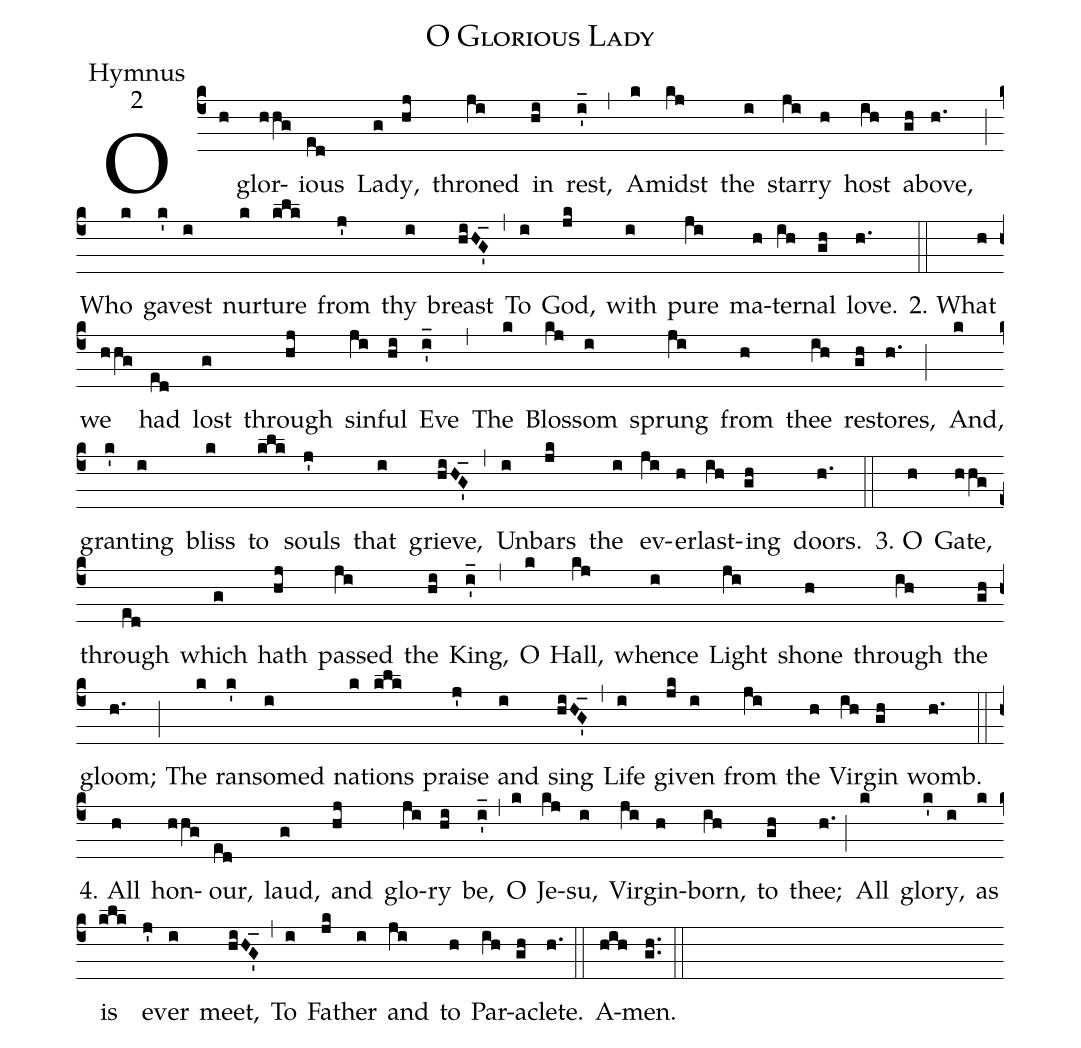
name: O Glorious Lady;
office-part: Hymnus;
mode: 2;
%%
(c4)O(h) glor(hhg)ious(ed) La(g)dy,(hj) throned(ji) in(hi) rest,(i'_) (,)
A(k)midst(kj) the(i) star(ji)ry(h) host(ih) a(gh)bove,(h.) (;)
Who(k) gav(k')est(i) nur(k)ture(klk) from(j') thy(i) breast(hiHG'_) (,)
To(i) God,(jk) with(i) pure(ji) ma(h)ter(ih)nal(gh) love.(h.) (::)

2. What(h) we(hhg) had(ed) lost(g) through(hj) sin(ji)ful(hi) Eve(i'_) (,)
The(k) Blos(kj)som(i) sprung(ji) from(h) thee(ih) re(gh)stores,(h.) (;)
And,(k) grant(k')ing(i) bliss(k) to(klk) souls(j') that(i) grieve,(hiHG'_) (,)
Un(i)bars(jk) the(i) ev(ji)er(h)last(ih)ing(gh) doors.(h.) (::)

3. O(h) Gate,(hhg) through(ed) which(g) hath(hj) passed(ji) the(hi) King,(i'_) (,)
O(k) Hall,(kj) whence(i) Light(ji) shone(h) through(ih) the(gh) gloom;(h.) (;)
The(k) ran(k')somed(i) na(k)tions(klk) praise(j') and(i) sing(hiHG'_) (,)
Life(i) giv(jk)en(i) from(ji) the(h) Vir(ih)gin(gh) womb.(h.) (::)

4. All(h) hon(hhg)our,(ed) laud,(g) and(hj) glo(ji)ry(hi) be,(i'_) (,)
O(k) Je(kj)su,(i) Vir(ji)gin-(h)born,(ih) to(gh) thee;(h.) (;)
All(k) glo(k')ry,(i) as(k) is(klk) ev(j')er(i) meet,(hiHG'_) (,)
To(i) Fa(jk)ther(i) and(ji) to(h) Par(ih)a(gh)clete.(h.) (::)
A(hih)men.(gh..) (::)
